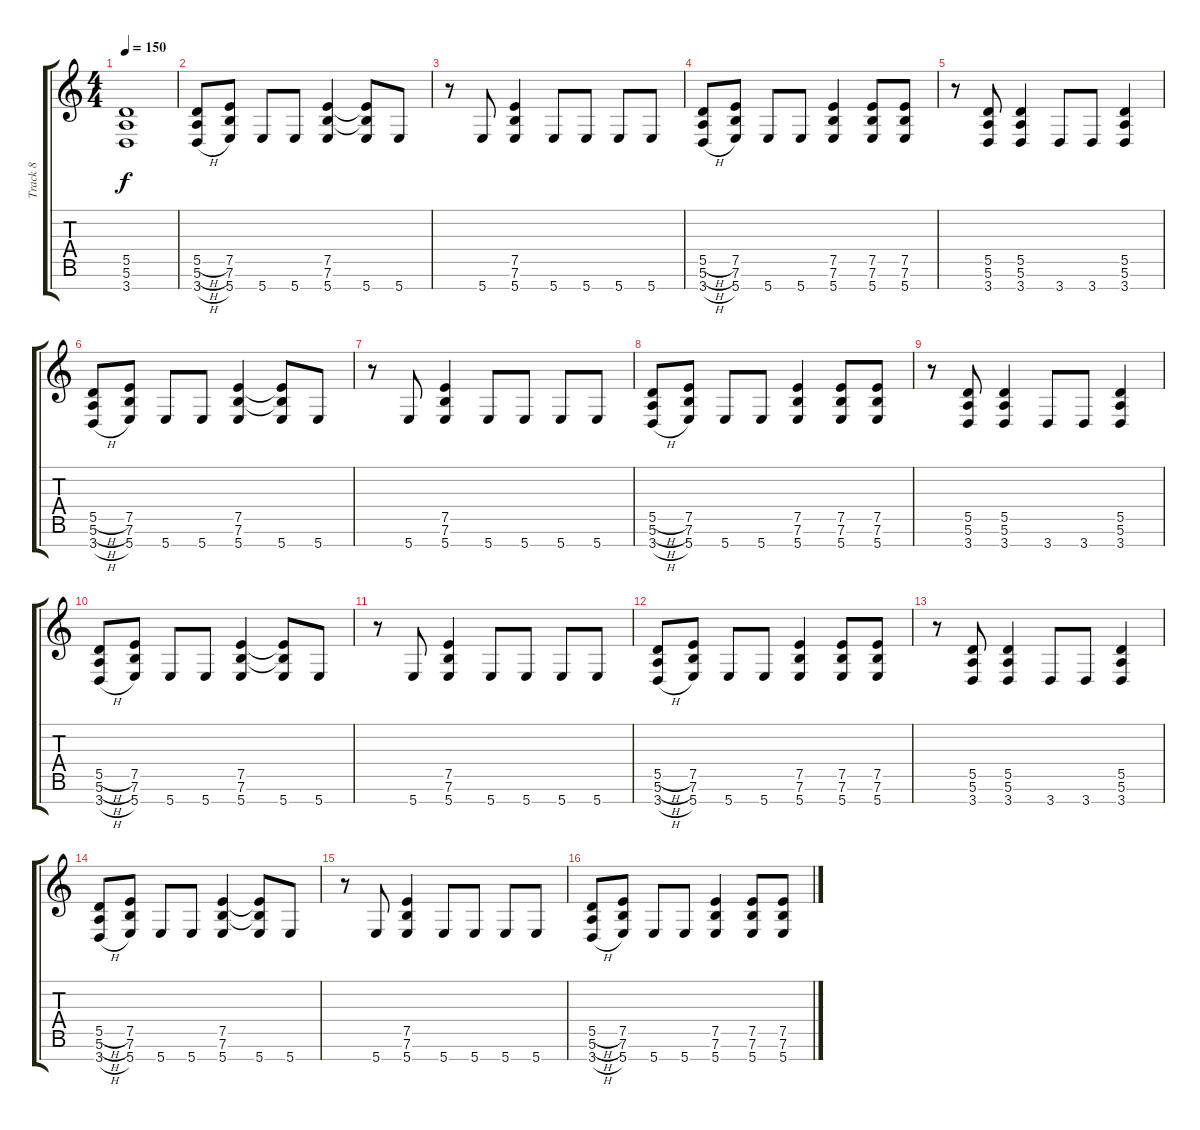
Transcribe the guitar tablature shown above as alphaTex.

\track ("Track 8" "Track 8") {instrument distortionguitar}
\staff {score tabs}
\tuning (E4 B3 G3 D3 A2 E2 B1) {hide}
\ts (4 4)
\tempo 150
\clef g2
\ks c
(5.5 5.6 3.7).1{dy f} |
(5.5{h} 5.6{h} 3.7{h}).8 (7.5 7.6 5.7).8 5.7.8 5.7.8 (7.5 7.6 5.7).4 (7.5{t} 7.6{t} 5.7).8 5.7.8 |
r.8 5.7.8 (7.5 7.6 5.7).4 5.7.8 5.7.8 5.7.8 5.7.8 |
(5.5{h} 5.6{h} 3.7{h}).8 (7.5 7.6 5.7).8 5.7.8 5.7.8 (7.5 7.6 5.7).4 (7.5 7.6 5.7).8 (7.5 7.6 5.7).8 |
r.8 (5.5 5.6 3.7).8 (5.5 5.6 3.7).4 3.7.8 3.7.8 (5.5 5.6 3.7).4 |
(5.5{h} 5.6{h} 3.7{h}).8 (7.5 7.6 5.7).8 5.7.8 5.7.8 (7.5 7.6 5.7).4 (7.5{t} 7.6{t} 5.7).8 5.7.8 |
r.8 5.7.8 (7.5 7.6 5.7).4 5.7.8 5.7.8 5.7.8 5.7.8 |
(5.5{h} 5.6{h} 3.7{h}).8 (7.5 7.6 5.7).8 5.7.8 5.7.8 (7.5 7.6 5.7).4 (7.5 7.6 5.7).8 (7.5 7.6 5.7).8 |
r.8 (5.5 5.6 3.7).8 (5.5 5.6 3.7).4 3.7.8 3.7.8 (5.5 5.6 3.7).4 |
(5.5{h} 5.6{h} 3.7{h}).8 (7.5 7.6 5.7).8 5.7.8 5.7.8 (7.5 7.6 5.7).4 (7.5{t} 7.6{t} 5.7).8 5.7.8 |
r.8 5.7.8 (7.5 7.6 5.7).4 5.7.8 5.7.8 5.7.8 5.7.8 |
(5.5{h} 5.6{h} 3.7{h}).8 (7.5 7.6 5.7).8 5.7.8 5.7.8 (7.5 7.6 5.7).4 (7.5 7.6 5.7).8 (7.5 7.6 5.7).8 |
r.8 (5.5 5.6 3.7).8 (5.5 5.6 3.7).4 3.7.8 3.7.8 (5.5 5.6 3.7).4 |
(5.5{h} 5.6{h} 3.7{h}).8 (7.5 7.6 5.7).8 5.7.8 5.7.8 (7.5 7.6 5.7).4 (7.5{t} 7.6{t} 5.7).8 5.7.8 |
r.8 5.7.8 (7.5 7.6 5.7).4 5.7.8 5.7.8 5.7.8 5.7.8 |
(5.5{h} 5.6{h} 3.7{h}).8 (7.5 7.6 5.7).8 5.7.8 5.7.8 (7.5 7.6 5.7).4 (7.5 7.6 5.7).8 (7.5 7.6 5.7).8
